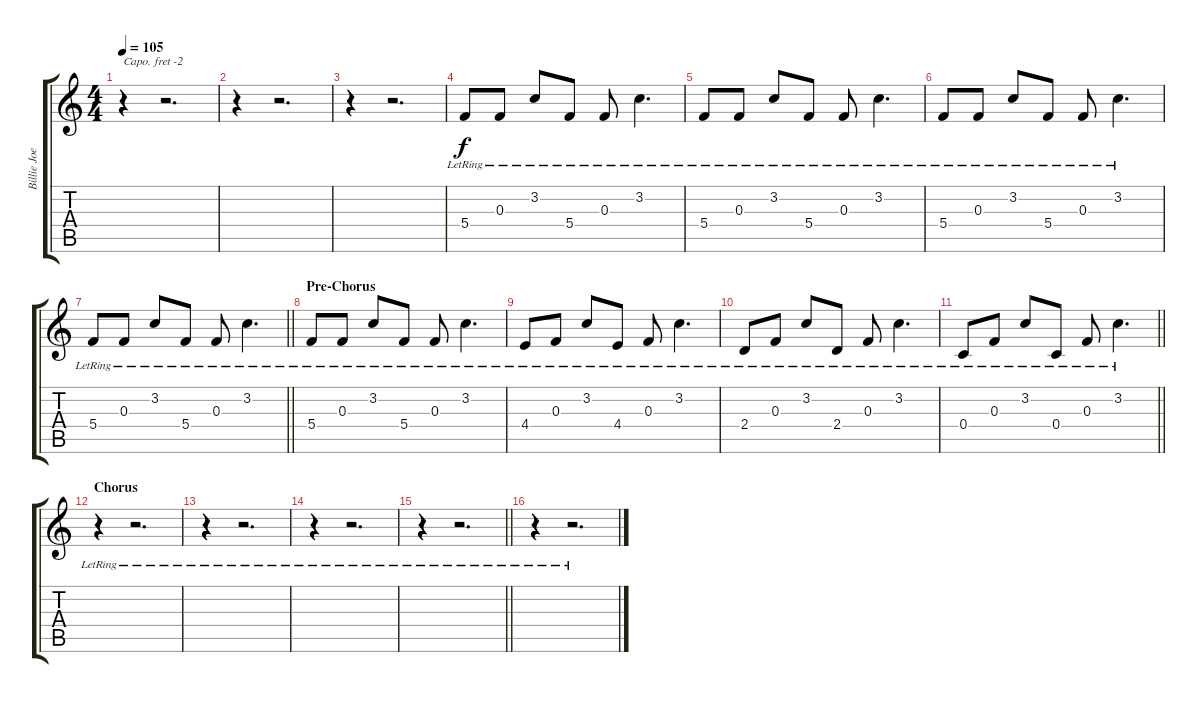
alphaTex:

\track ("Billie Joe Armstrong - Guitar 1" "Billie Joe") {instrument acousticguitarsteel}
\staff {score tabs}
\capo -2
\tuning (E4 B3 G3 D3 A2 E2) {hide}
\ts (4 4)
\tempo 105
\clef g2
\ks c
r.4{dy f} r.2{d} |
r.4 r.2{d} |
r.4 r.2{d} |
5.4{lr}.8 0.3{lr}.8 3.2{lr}.8 5.4{lr}.8 0.3{lr}.8 3.2{lr}.4{d} |
5.4{lr}.8 0.3{lr}.8 3.2{lr}.8 5.4{lr}.8 0.3{lr}.8 3.2{lr}.4{d} |
5.4{lr}.8 0.3{lr}.8 3.2{lr}.8 5.4{lr}.8 0.3{lr}.8 3.2{lr}.4{d} |
\barLineRight lightlight
5.4{lr}.8 0.3{lr}.8 3.2{lr}.8 5.4{lr}.8 0.3{lr}.8 3.2{lr}.4{d} |
\section ("" "Pre-Chorus")
5.4{lr}.8 0.3{lr}.8 3.2{lr}.8 5.4{lr}.8 0.3{lr}.8 3.2{lr}.4{d} |
4.4{lr}.8 0.3{lr}.8 3.2{lr}.8 4.4{lr}.8 0.3{lr}.8 3.2{lr}.4{d} |
2.4{lr}.8 0.3{lr}.8 3.2{lr}.8 2.4{lr}.8 0.3{lr}.8 3.2{lr}.4{d} |
\barLineRight lightlight
0.4{lr}.8 0.3{lr}.8 3.2{lr}.8 0.4{lr}.8 0.3{lr}.8 3.2{lr}.4{d} |
\section ("" "Chorus")
r.4 r.2{d} |
r.4 r.2{d} |
r.4 r.2{d} |
\barLineRight lightlight
r.4 r.2{d} |
r.4 r.2{d}
